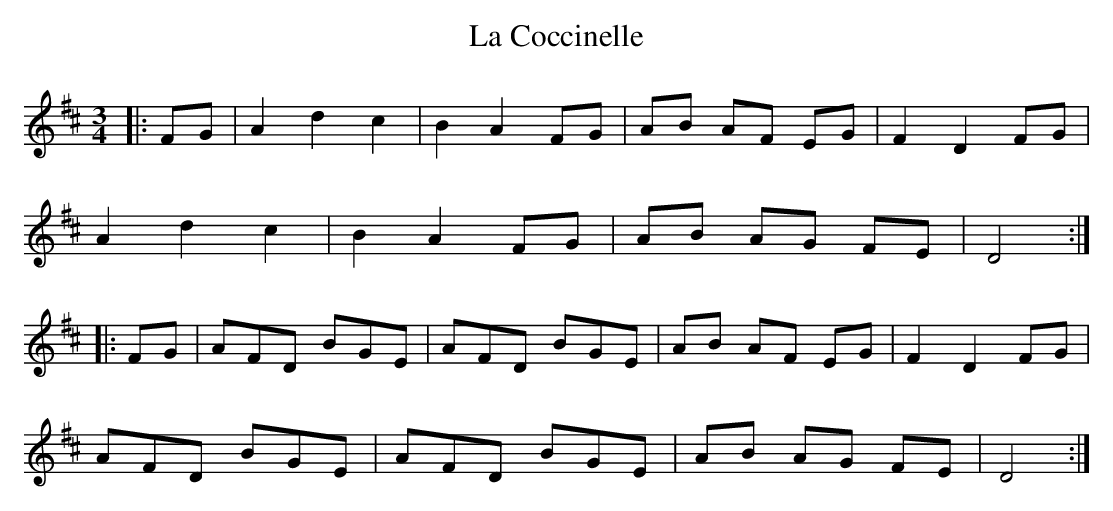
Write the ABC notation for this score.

X:1
T: La Coccinelle
M: 3/4
L: 1/8
K: Dmaj
|:FG|A2d2c2|B2A2FG|AB AF EG|F2D2FG|
A2d2c2|B2A2FG|AB AG FE|D4:|
|:FG|AFD BGE|AFD BGE|AB AF EG|F2D2FG|
AFD BGE|AFD BGE|AB AG FE|D4:|
